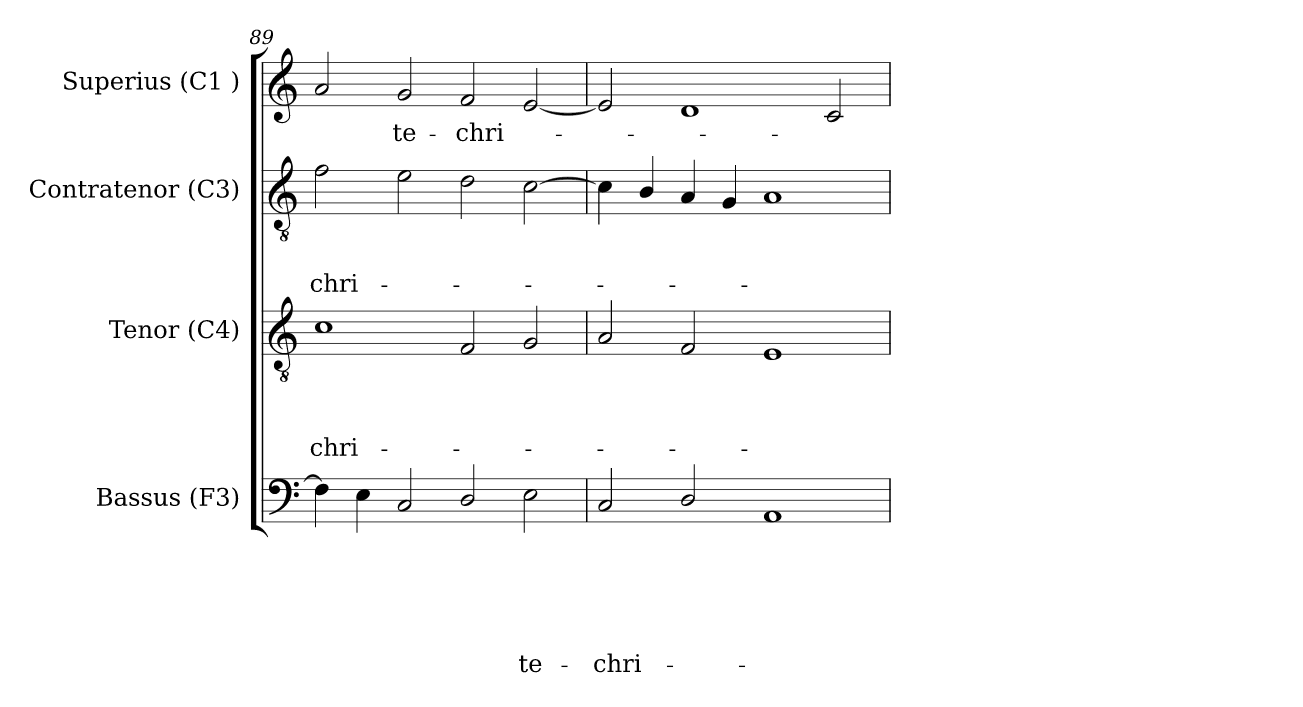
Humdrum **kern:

**kern	**text	**text	**text	**text	**text	**text	**kern	**text	**text	**text	**text	**kern	**text	**text	**text	**kern	**text
*part4	*part4	*part4	*part4	*part4	*part4	*part4	*part3	*part3	*part3	*part3	*part3	*part2	*part2	*part2	*part2	*part1	*part1
*staff4	*staff4	*staff4	*staff4	*staff4	*staff4	*staff4	*staff3	*staff3	*staff3	*staff3	*staff3	*staff2	*staff2	*staff2	*staff2	*staff1	*staff1
*I"Bassus (F3)	*	*	*	*	*	*	*I"Tenor (C4)	*	*	*	*	*I"Contratenor (C3)	*	*	*	*I"Superius (C1 )	*
*I'Bass.	*	*	*	*	*	*	*I'T.	*	*	*	*	*I'C.	*	*	*	*I'S.	*
!!LO:LB:g=z
*clefF4	*	*	*	*	*	*	*clefGv2	*	*	*	*	*clefGv2	*	*	*	*clefG2	*
*k[]	*	*	*	*	*	*	*k[]	*	*	*	*	*k[]	*	*	*	*k[]	*
*C:	*	*	*	*	*	*	*C:	*	*	*	*	*C:	*	*	*	*C:	*
=89	=89	=89	=89	=89	=89	=89	=89	=89	=89	=89	=89	=89	=89	=89	=89	=89	=89
!	!	!	!	!	!	!	!	!	!	!	!LO:LY:b	!	!	!	!LO:LY:b	!	!
4F\]	.	.	.	.	.	.	1c	.	.	.	-chri-	2f\	.	.	-chri-	2a/	.
4E\	.	.	.	.	.	.	.	.	.	.	.	.	.	.	.	.	.
!	!	!	!	!	!	!	!	!	!	!	!	!	!	!	!	!	!LO:LY:b
2C/	.	.	.	.	.	.	.	.	.	.	.	2e\	.	.	.	2g/	te-
!	!	!	!	!	!	!	!	!	!	!	!	!	!	!	!	!	!LO:LY:b
2D/	.	.	.	.	.	.	2F/	.	.	.	.	2d\	.	.	.	2f/	-chri-
!	!	!	!	!	!	!LO:LY:b	!	!	!	!	!	!	!	!	!	!	!
2E\	.	.	.	.	.	-te-	2G/	.	.	.	.	[>2c\	.	.	.	[<2e/	.
=90	=90	=90	=90	=90	=90	=90	=90	=90	=90	=90	=90	=90	=90	=90	=90	=90	=90
!	!	!	!	!	!	!LO:LY:b	!	!	!	!	!	!	!	!	!	!	!
2C/	.	.	.	.	.	-chri-	2A/	.	.	.	.	4c\]	.	.	.	2e/]	.
.	.	.	.	.	.	.	.	.	.	.	.	4B/	.	.	.	.	.
2D/	.	.	.	.	.	.	2F/	.	.	.	.	4A/	.	.	.	1d	.
.	.	.	.	.	.	.	.	.	.	.	.	4G/	.	.	.	.	.
1AA	.	.	.	.	.	.	1E	.	.	.	.	1A	.	.	.	.	.
.	.	.	.	.	.	.	.	.	.	.	.	.	.	.	.	2c/	.
=	=	=	=	=	=	=	=	=	=	=	=	=	=	=	=	=	=
*-	*-	*-	*-	*-	*-	*-	*-	*-	*-	*-	*-	*-	*-	*-	*-	*-	*-
